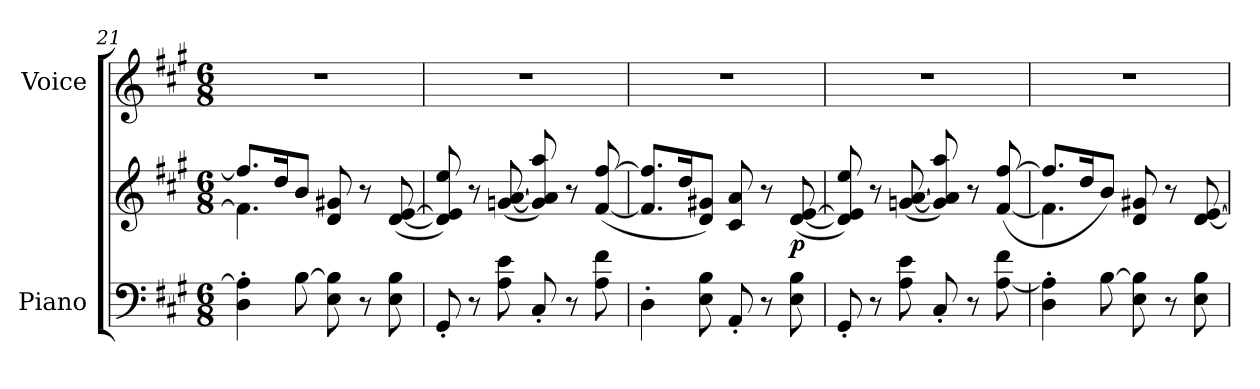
**kern	**kern	**dynam	**kern
*part2	*part2	*part2	*part1
*staff3	*staff2	*staff2/3	*staff1
*I"Piano	*	*	*I"Voice
*I'Pno	*	*	*
!!LO:PB:g=z
*clefF4	*clefG2	*	*clefG2
*k[f#c#g#]	*k[f#c#g#]	*	*k[f#c#g#]
*M6/8	*M6/8	*	*M6/8
=21	=21	=21	=21
*	*^	*	*
4D\'< 4A\]'<	8.ff#/L]	4.f#\]	.	2.r
.	16dd/K	.	.	.
[8B\	8b/J	.	.	.
8E\ 8B\]	8d/ 8g#X/	4.ryy	.	.
8r	8r	.	.	.
8E\ 8B\	([8d/ [8e/	.	.	.
*	*v	*v	*	*
=22	=22	=22	=22
8GG#'/	8d/] 8e/] 8ee/)	.	2.r
8r	8r	.	.
8A\ 8e\	([8gn/ [8a/	.	.
8C#'</	8g/] 8a/] 8aa/)	.	.
8r	8r	.	.
8A\ 8f#\	(>[<8f#/ [8ff#/	.	.
=23	=23	=23	=23
4D'<\	8.f#/] 8.ff#/]L	.	2.r
.	16dd/K	.	.
8E\ 8B\	8d/ 8g#X/J)	.	.
8AA'</	8c#/ 8a/	.	.
8r	8r	.	.
!	!	!LO:DY:b	!
8E\ 8B\	([8d/ [8e/	p	.
=24	=24	=24	=24
8GG#'/	8d/] 8e/] 8ee/)	.	2.r
8r	8r	.	.
8A\ 8e\	([8gn/ [8a/	.	.
8C#'/	8g/] 8a/] 8aa/)	.	.
8r	8r	.	.
[8A\ 8f#\	(>[<8f#/ [8ff#/	.	.
=25	=25	=25	=25
*	*^	*	*
4D\'< 4A\]'<	8.ff#/L]	4.f#\]	.	2.r
.	16dd/K	.	.	.
[8B\	8b/J)	.	.	.
8E\ 8B\]	8d/ 8g#X/	4.ryy	.	.
8r	8r	.	.	.
8E\ 8B\	[8d/ [8e/	.	.	.
*	*v	*v	*	*
=	=	=	=
*-	*-	*-	*-
